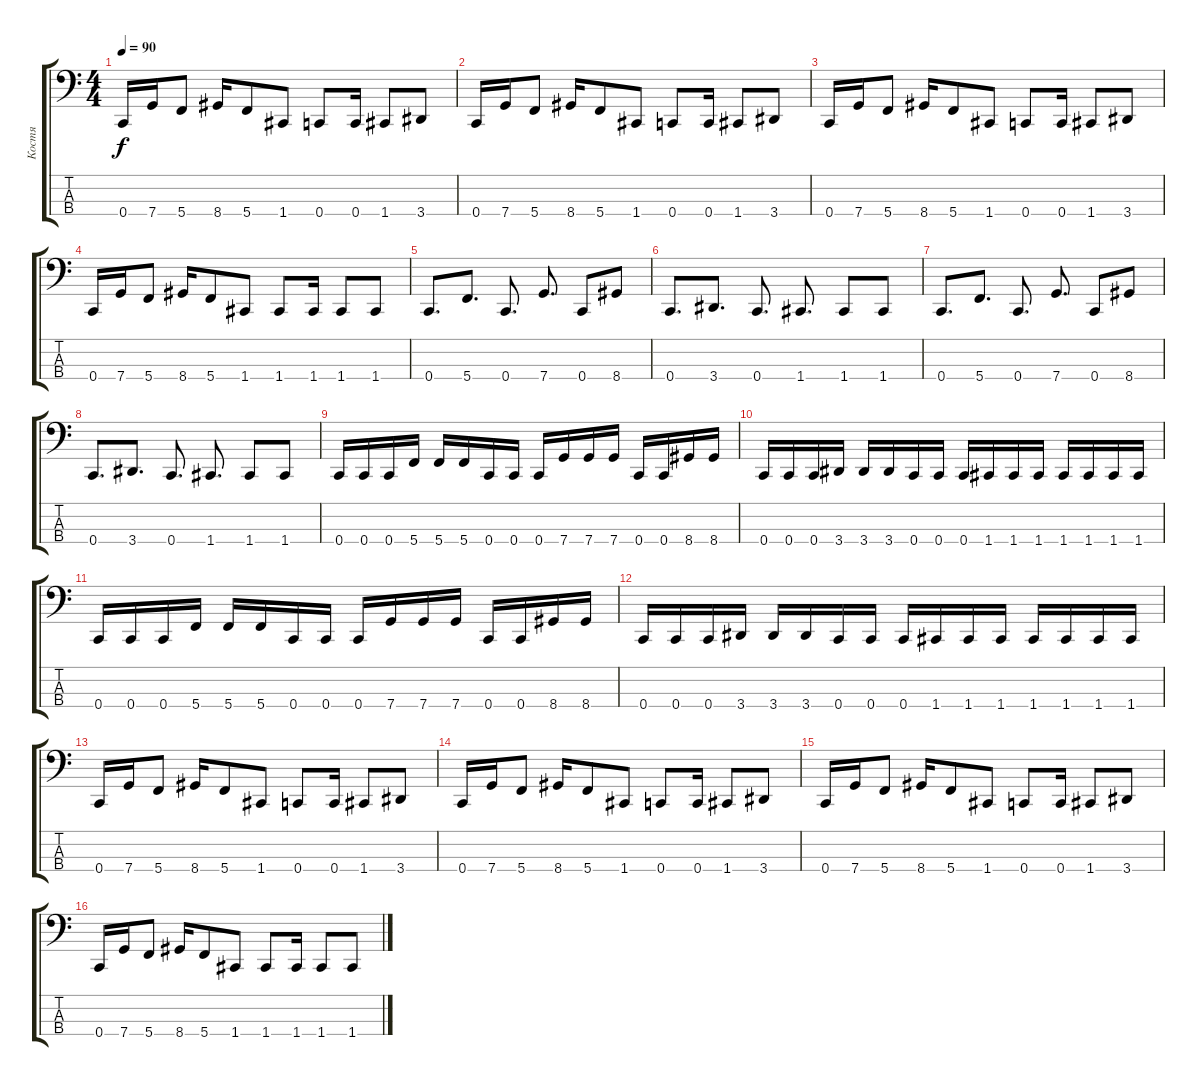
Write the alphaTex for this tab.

\track ("Костя" "Костя") {instrument electricbassfinger}
\staff {score tabs}
\tuning (F2 C2 G1 C1) {hide}
\ts (4 4)
\tempo 90
\clef f4
\ks c
0.4.16{dy f} 7.4.16 5.4.8 8.4.16 5.4.8 1.4.8 0.4.8 0.4.16 1.4.8 3.4.8 |
0.4.16 7.4.16 5.4.8 8.4.16 5.4.8 1.4.8 0.4.8 0.4.16 1.4.8 3.4.8 |
0.4.16 7.4.16 5.4.8 8.4.16 5.4.8 1.4.8 0.4.8 0.4.16 1.4.8 3.4.8 |
0.4.16 7.4.16 5.4.8 8.4.16 5.4.8 1.4.8 1.4.8 1.4.16 1.4.8 1.4.8 |
0.4.8{d} 5.4.8{d} 0.4.8{d} 7.4.8{d} 0.4.8 8.4.8 |
0.4.8{d} 3.4.8{d} 0.4.8{d} 1.4.8{d} 1.4.8 1.4.8 |
0.4.8{d} 5.4.8{d} 0.4.8{d} 7.4.8{d} 0.4.8 8.4.8 |
0.4.8{d} 3.4.8{d} 0.4.8{d} 1.4.8{d} 1.4.8 1.4.8 |
0.4.16 0.4.16 0.4.16 5.4.16 5.4.16 5.4.16 0.4.16 0.4.16 0.4.16 7.4.16 7.4.16 7.4.16 0.4.16 0.4.16 8.4.16 8.4.16 |
0.4.16 0.4.16 0.4.16 3.4.16 3.4.16 3.4.16 0.4.16 0.4.16 0.4.16 1.4.16 1.4.16 1.4.16 1.4.16 1.4.16 1.4.16 1.4.16 |
0.4.16 0.4.16 0.4.16 5.4.16 5.4.16 5.4.16 0.4.16 0.4.16 0.4.16 7.4.16 7.4.16 7.4.16 0.4.16 0.4.16 8.4.16 8.4.16 |
0.4.16 0.4.16 0.4.16 3.4.16 3.4.16 3.4.16 0.4.16 0.4.16 0.4.16 1.4.16 1.4.16 1.4.16 1.4.16 1.4.16 1.4.16 1.4.16 |
0.4.16 7.4.16 5.4.8 8.4.16 5.4.8 1.4.8 0.4.8 0.4.16 1.4.8 3.4.8 |
0.4.16 7.4.16 5.4.8 8.4.16 5.4.8 1.4.8 0.4.8 0.4.16 1.4.8 3.4.8 |
0.4.16 7.4.16 5.4.8 8.4.16 5.4.8 1.4.8 0.4.8 0.4.16 1.4.8 3.4.8 |
0.4.16 7.4.16 5.4.8 8.4.16 5.4.8 1.4.8 1.4.8 1.4.16 1.4.8 1.4.8
